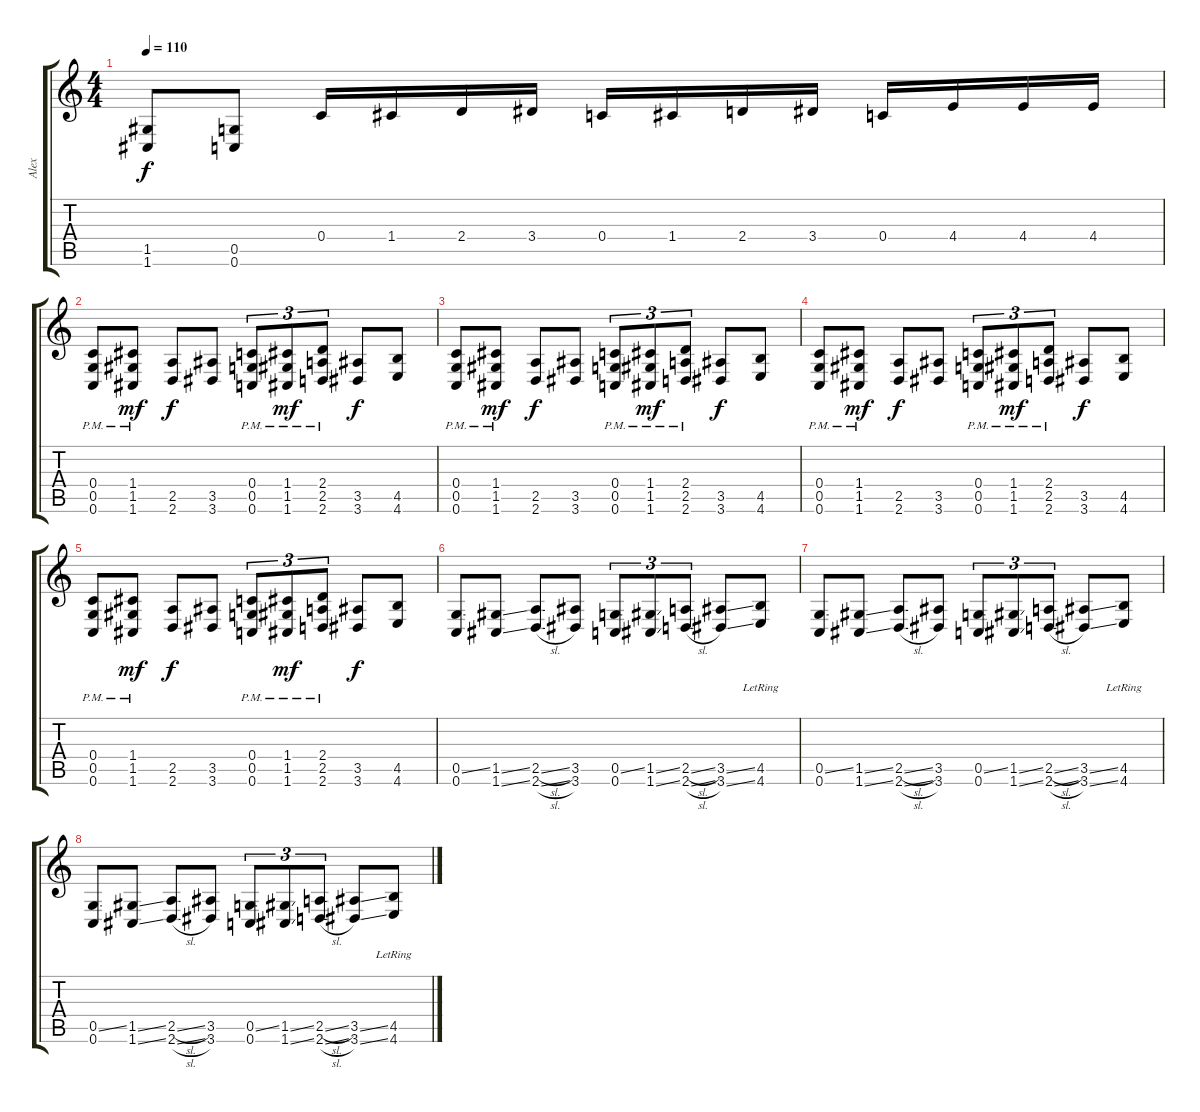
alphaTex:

\track ("Alex" "Alex") {instrument distortionguitar}
\staff {score tabs}
\tuning (D4 A3 F3 C3 G2 C2) {hide}
\ts (4 4)
\tempo 110
\clef g2
\ks c
(1.5 1.6).8{dy f} (0.5 0.6).8 0.4.16 1.4.16 2.4.16 3.4.16 0.4.16 1.4.16 2.4.16 3.4.16 0.4.16 4.4.16 4.4.16 4.4.16 |
(0.4{pm} 0.5{pm} 0.6).8 (1.4{pm} 1.5{pm} 1.6).8{dy mf} (2.5 2.6).8{dy f} (3.5 3.6).8 (0.4{pm} 0.5{pm} 0.6).8{tu (3 2)} (1.4{pm} 1.5{pm} 1.6).8{tu (3 2) dy mf} (2.4{pm} 2.5{pm} 2.6).8{tu (3 2)} (3.5 3.6).8{dy f} (4.5 4.6).8 |
(0.4{pm} 0.5{pm} 0.6).8 (1.4{pm} 1.5{pm} 1.6).8{dy mf} (2.5 2.6).8{dy f} (3.5 3.6).8 (0.4{pm} 0.5{pm} 0.6).8{tu (3 2)} (1.4{pm} 1.5{pm} 1.6).8{tu (3 2) dy mf} (2.4{pm} 2.5{pm} 2.6).8{tu (3 2)} (3.5 3.6).8{dy f} (4.5 4.6).8 |
(0.4{pm} 0.5{pm} 0.6).8 (1.4{pm} 1.5{pm} 1.6).8{dy mf} (2.5 2.6).8{dy f} (3.5 3.6).8 (0.4{pm} 0.5{pm} 0.6).8{tu (3 2)} (1.4{pm} 1.5{pm} 1.6).8{tu (3 2) dy mf} (2.4{pm} 2.5{pm} 2.6).8{tu (3 2)} (3.5 3.6).8{dy f} (4.5 4.6).8 |
(0.4{pm} 0.5{pm} 0.6).8 (1.4{pm} 1.5{pm} 1.6).8{dy mf} (2.5 2.6).8{dy f} (3.5 3.6).8 (0.4{pm} 0.5{pm} 0.6).8{tu (3 2)} (1.4{pm} 1.5{pm} 1.6).8{tu (3 2) dy mf} (2.4{pm} 2.5{pm} 2.6).8{tu (3 2)} (3.5 3.6).8{dy f} (4.5 4.6).8 |
(0.5{ss} 0.6).8 (1.5{ss} 1.6{ss}).8 (2.5{sl} 2.6{sl}).8 (3.5 3.6).8 (0.5{ss} 0.6).8{tu (3 2)} (1.5{ss} 1.6{ss}).8{tu (3 2)} (2.5{sl} 2.6{sl}).8{tu (3 2)} (3.5{ss} 3.6{ss}).8 (4.5{lr} 4.6{lr}).8 |
(0.5{ss} 0.6).8 (1.5{ss} 1.6{ss}).8 (2.5{sl} 2.6{sl}).8 (3.5 3.6).8 (0.5{ss} 0.6).8{tu (3 2)} (1.5{ss} 1.6{ss}).8{tu (3 2)} (2.5{sl} 2.6{sl}).8{tu (3 2)} (3.5{ss} 3.6{ss}).8 (4.5{lr} 4.6{lr}).8 |
(0.5{ss} 0.6).8 (1.5{ss} 1.6{ss}).8 (2.5{sl} 2.6{sl}).8 (3.5 3.6).8 (0.5{ss} 0.6).8{tu (3 2)} (1.5{ss} 1.6{ss}).8{tu (3 2)} (2.5{sl} 2.6{sl}).8{tu (3 2)} (3.5{ss} 3.6{ss}).8 (4.5{lr} 4.6{lr}).8
